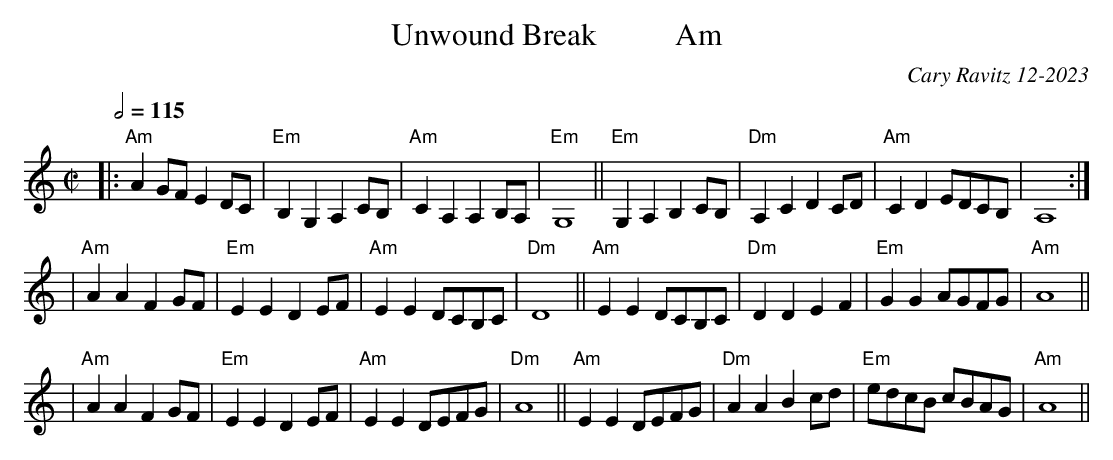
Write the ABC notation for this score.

X:1
T: Unwound Break          Am
C: Cary Ravitz 12-2023
M: C|
L: 1/8
Q: 1/2=115
K: Am
|: "Am"A2 GF E2DC | "Em"B,2 G,2 A,2CB, | "Am"C2 A,2 A,2B,A, | "Em"G,8 || "Em"G,2 A,2 B,2CB,| "Dm" A,2C2 D2CD | "Am"C2D2 EDCB, | A,8 :|
| "Am"A2A2 F2 GF | "Em"E2E2 D2 EF | "Am"E2E2 DCB,C | "Dm"D8 || "Am"E2E2 DCB,C | "Dm" D2 D2 E2F2 | "Em"G2G2 AGFG | "Am"A8 ||
| "Am"A2A2 F2 GF | "Em"E2E2 D2 EF | "Am"E2E2 DEFG | "Dm"A8 || "Am"E2E2 DEFG | "Dm" A2 A2 B2 cd | "Em"edcB cBAG | "Am"A8 ||
